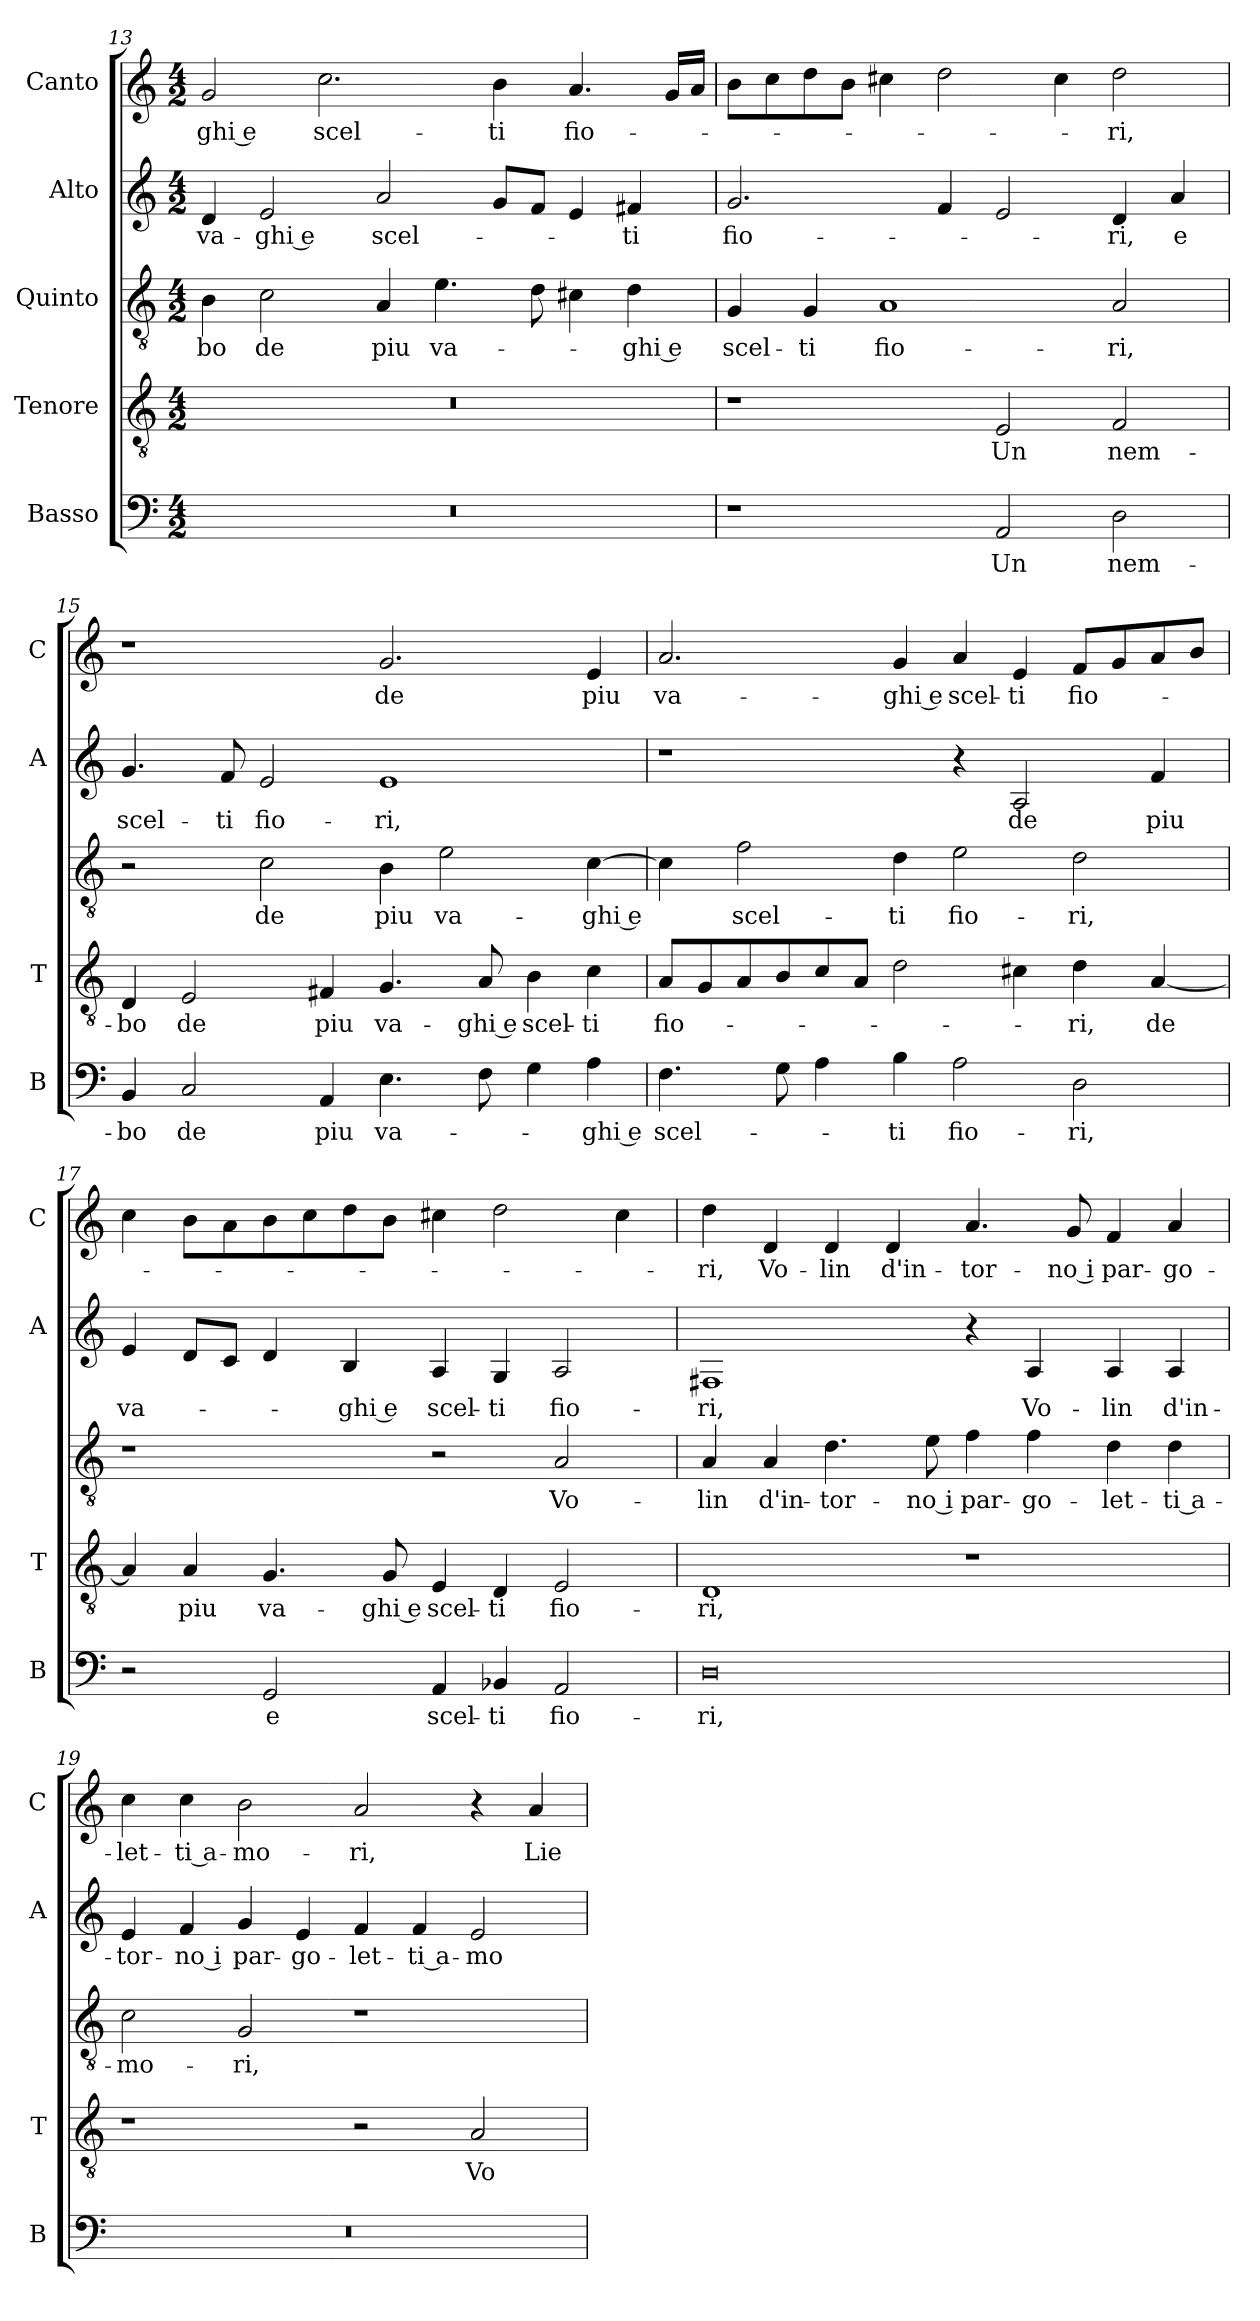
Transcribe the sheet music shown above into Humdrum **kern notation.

**kern	**text	**kern	**text	**kern	**text	**kern	**text	**kern	**text
*part5	*part5	*part4	*part4	*part3	*part3	*part2	*part2	*part1	*part1
*staff5	*staff5	*staff4	*staff4	*staff3	*staff3	*staff2	*staff2	*staff1	*staff1
*I"Basso	*	*I"Tenore	*	*I"Quinto	*	*I"Alto	*	*I"Canto	*
*I'B	*	*I'T	*	*	*	*I'A	*	*I'C	*
*clefF4	*	*clefGv2	*	*clefGv2	*	*clefG2	*	*clefG2	*
*k[]	*	*k[]	*	*k[]	*	*k[]	*	*k[]	*
*C:	*	*C:	*	*C:	*	*C:	*	*C:	*
*M4/2	*	*M4/2	*	*M4/2	*	*M4/2	*	*M4/2	*
=13	=13	=13	=13	=13	=13	=13	=13	=13	=13
!	!	!	!	!	!LO:LY:b	!	!LO:LY:b	!	!LO:LY:b
0r	.	0r	.	4B\	-bo	4d/	va-	2g/	-ghi e
!	!	!	!	!	!LO:LY:b	!	!LO:LY:b	!	!
.	.	.	.	2c\	de	2e/	-ghi e	.	.
!	!	!	!	!	!	!	!	!	!LO:LY:b
.	.	.	.	.	.	.	.	2.cc\	scel-
!	!	!	!	!	!LO:LY:b	!	!LO:LY:b	!	!
.	.	.	.	4A/	piu	2a/	scel-	.	.
!	!	!	!	!	!LO:LY:b	!	!	!	!
.	.	.	.	4.e\	va-	.	.	.	.
!	!	!	!	!	!	!	!	!	!LO:LY:b
.	.	.	.	.	.	8g/L	.	4b\	-ti
.	.	.	.	8d\	.	8f/J	.	.	.
!	!	!	!	!	!	!	!	!	!LO:LY:b
.	.	.	.	4c#X\	.	4e/	.	4.a/	fio-
!	!	!	!	!	!LO:LY:b	!	!LO:LY:b	!	!
.	.	.	.	4d\	-ghi e	4f#X/	-ti	.	.
.	.	.	.	.	.	.	.	16g/LL	.
.	.	.	.	.	.	.	.	16a/JJ	.
!!LO:LB:g=z
=14	=14	=14	=14	=14	=14	=14	=14	=14	=14
!	!	!	!	!	!LO:LY:b	!	!LO:LY:b	!	!
1r	.	1r	.	4G/	scel-	2.g/	fio-	8b\L	.
.	.	.	.	.	.	.	.	8cc\	.
!	!	!	!	!	!LO:LY:b	!	!	!	!
.	.	.	.	4G/	-ti	.	.	8dd\	.
.	.	.	.	.	.	.	.	8b\J	.
!	!	!	!	!	!LO:LY:b	!	!	!	!
.	.	.	.	1A	fio-	.	.	4cc#X\	.
.	.	.	.	.	.	4f/	.	2dd\	.
!	!LO:LY:b	!	!LO:LY:b	!	!	!	!	!	!
2AA/	Un	2E/	Un	.	.	2e/	.	.	.
.	.	.	.	.	.	.	.	4cc#\	.
!	!LO:LY:b	!	!LO:LY:b	!	!LO:LY:b	!	!LO:LY:b	!	!LO:LY:b
2D\	nem-	2F/	nem-	2A/	-ri,	4d/	-ri,	2dd\	-ri,
!	!	!	!	!	!	!	!LO:LY:b	!	!
.	.	.	.	.	.	4a/	e	.	.
=15	=15	=15	=15	=15	=15	=15	=15	=15	=15
!	!LO:LY:b	!	!LO:LY:b	!	!	!	!LO:LY:b	!	!
4BB/	-bo	4D/	-bo	2r	.	4.g/	scel-	1r	.
!	!LO:LY:b	!	!LO:LY:b	!	!	!	!	!	!
2C/	de	2E/	de	.	.	.	.	.	.
!	!	!	!	!	!	!	!LO:LY:b	!	!
.	.	.	.	.	.	8f/	-ti	.	.
!	!	!	!	!	!LO:LY:b	!	!LO:LY:b	!	!
.	.	.	.	2c\	de	2e/	fio-	.	.
!	!LO:LY:b	!	!LO:LY:b	!	!	!	!	!	!
4AA/	piu	4F#X/	piu	.	.	.	.	.	.
!	!LO:LY:b	!	!LO:LY:b	!	!LO:LY:b	!	!LO:LY:b	!	!LO:LY:b
4.E\	va-	4.G/	va-	4B\	piu	1e	-ri,	2.g/	de
!	!	!	!	!	!LO:LY:b	!	!	!	!
.	.	.	.	2e\	va-	.	.	.	.
!	!	!	!LO:LY:b	!	!	!	!	!	!
8F\	.	8A/	-ghi e	.	.	.	.	.	.
!	!	!	!LO:LY:b	!	!	!	!	!	!
4G\	.	4B\	scel-	.	.	.	.	.	.
!	!LO:LY:b	!	!LO:LY:b	!	!LO:LY:b	!	!	!	!LO:LY:b
4A\	-ghi e	4c\	-ti	[4c\	-ghi e	.	.	4e/	piu
=16	=16	=16	=16	=16	=16	=16	=16	=16	=16
!	!LO:LY:b	!	!LO:LY:b	!	!	!	!	!	!LO:LY:b
4.F\	scel-	8A/L	fio-	4c\]	.	1r	.	2.a/	va-
.	.	8G/	.	.	.	.	.	.	.
!	!	!	!	!	!LO:LY:b	!	!	!	!
.	.	8A/	.	2f\	scel-	.	.	.	.
8G\	.	8B/	.	.	.	.	.	.	.
4A\	.	8c/	.	.	.	.	.	.	.
.	.	8A/J	.	.	.	.	.	.	.
!	!LO:LY:b	!	!	!	!LO:LY:b	!	!	!	!LO:LY:b
4B\	-ti	2d\	.	4d\	-ti	.	.	4g/	-ghi e
!	!LO:LY:b	!	!	!	!LO:LY:b	!	!	!	!LO:LY:b
2A\	fio-	.	.	2e\	fio-	4r	.	4a/	scel-
!	!	!	!	!	!	!	!LO:LY:b	!	!LO:LY:b
.	.	4c#X\	.	.	.	2A/	de	4e/	-ti
!	!LO:LY:b	!	!LO:LY:b	!	!LO:LY:b	!	!	!	!LO:LY:b
2D\	-ri,	4d\	-ri,	2d\	-ri,	.	.	8f/L	fio-
.	.	.	.	.	.	.	.	8g/	.
!	!	!	!LO:LY:b	!	!	!	!LO:LY:b	!	!
.	.	[4A/	de	.	.	4f/	piu	8a/	.
.	.	.	.	.	.	.	.	8b/J	.
!!LO:PB:g=z
=17	=17	=17	=17	=17	=17	=17	=17	=17	=17
!	!	!	!	!	!	!	!LO:LY:b	!	!
2r	.	4A/]	.	1r	.	4e/	va-	4cc\	.
!	!	!	!LO:LY:b	!	!	!	!	!	!
.	.	4A/	piu	.	.	8d/L	.	8b\L	.
.	.	.	.	.	.	8c/J	.	8a\	.
!	!LO:LY:b	!	!LO:LY:b	!	!	!	!	!	!
2GG/	e	4.G/	va-	.	.	4d/	.	8b\	.
.	.	.	.	.	.	.	.	8cc\	.
!	!	!	!	!	!	!	!LO:LY:b	!	!
.	.	.	.	.	.	4B/	-ghi e	8dd\	.
!	!	!	!LO:LY:b	!	!	!	!	!	!
.	.	8G/	-ghi e	.	.	.	.	8b\J	.
!	!LO:LY:b	!	!LO:LY:b	!	!	!	!LO:LY:b	!	!
4AA/	scel-	4E/	scel-	2r	.	4A/	scel-	4cc#X\	.
!	!LO:LY:b	!	!LO:LY:b	!	!	!	!LO:LY:b	!	!
4BB-X/	-ti	4D/	-ti	.	.	4G/	-ti	2dd\	.
!	!LO:LY:b	!	!LO:LY:b	!	!LO:LY:b	!	!LO:LY:b	!	!
2AA/	fio-	2E/	fio-	2A/	Vo-	2A/	fio-	.	.
.	.	.	.	.	.	.	.	4cc#\	.
=18	=18	=18	=18	=18	=18	=18	=18	=18	=18
!	!LO:LY:b	!	!LO:LY:b	!	!LO:LY:b	!	!LO:LY:b	!	!LO:LY:b
0D	-ri,	1D	-ri,	4A/	-lin	1F#X	-ri,	4dd\	-ri,
!	!	!	!	!	!LO:LY:b	!	!	!	!LO:LY:b
.	.	.	.	4A/	d'in-	.	.	4d/	Vo-
!	!	!	!	!	!LO:LY:b	!	!	!	!LO:LY:b
.	.	.	.	4.d\	-tor-	.	.	4d/	-lin
!	!	!	!	!	!	!	!	!	!LO:LY:b
.	.	.	.	.	.	.	.	4d/	d'in-
!	!	!	!	!	!LO:LY:b	!	!	!	!
.	.	.	.	8e\	-no i	.	.	.	.
!	!	!	!	!	!LO:LY:b	!	!	!	!LO:LY:b
.	.	1r	.	4f\	par-	4r	.	4.a/	-tor-
!	!	!	!	!	!LO:LY:b	!	!LO:LY:b	!	!
.	.	.	.	4f\	-go-	4A/	Vo-	.	.
!	!	!	!	!	!	!	!	!	!LO:LY:b
.	.	.	.	.	.	.	.	8g/	-no i
!	!	!	!	!	!LO:LY:b	!	!LO:LY:b	!	!LO:LY:b
.	.	.	.	4d\	-let-	4A/	-lin	4f/	par-
!	!	!	!	!	!LO:LY:b	!	!LO:LY:b	!	!LO:LY:b
.	.	.	.	4d\	-ti a-	4A/	d'in-	4a/	-go-
=19	=19	=19	=19	=19	=19	=19	=19	=19	=19
!	!	!	!	!	!LO:LY:b	!	!LO:LY:b	!	!LO:LY:b
0r	.	1r	.	2c\	-mo-	4e/	-tor-	4cc\	-let-
!	!	!	!	!	!	!	!LO:LY:b	!	!LO:LY:b
.	.	.	.	.	.	4f/	-no i	4cc\	-ti a-
!	!	!	!	!	!LO:LY:b	!	!LO:LY:b	!	!LO:LY:b
.	.	.	.	2G/	-ri,	4g/	par-	2b\	-mo-
!	!	!	!	!	!	!	!LO:LY:b	!	!
.	.	.	.	.	.	4e/	-go-	.	.
!	!	!	!	!	!	!	!LO:LY:b	!	!LO:LY:b
.	.	2r	.	1r	.	4f/	-let-	2a/	-ri,
!	!	!	!	!	!	!	!LO:LY:b	!	!
.	.	.	.	.	.	4f/	-ti a-	.	.
!	!	!	!LO:LY:b	!	!	!	!LO:LY:b	!	!
.	.	2A/	Vo-	.	.	2e/	-mo-	4r	.
!	!	!	!	!	!	!	!	!	!LO:LY:b
.	.	.	.	.	.	.	.	4a/	Lie-
=	=	=	=	=	=	=	=	=	=
*-	*-	*-	*-	*-	*-	*-	*-	*-	*-
